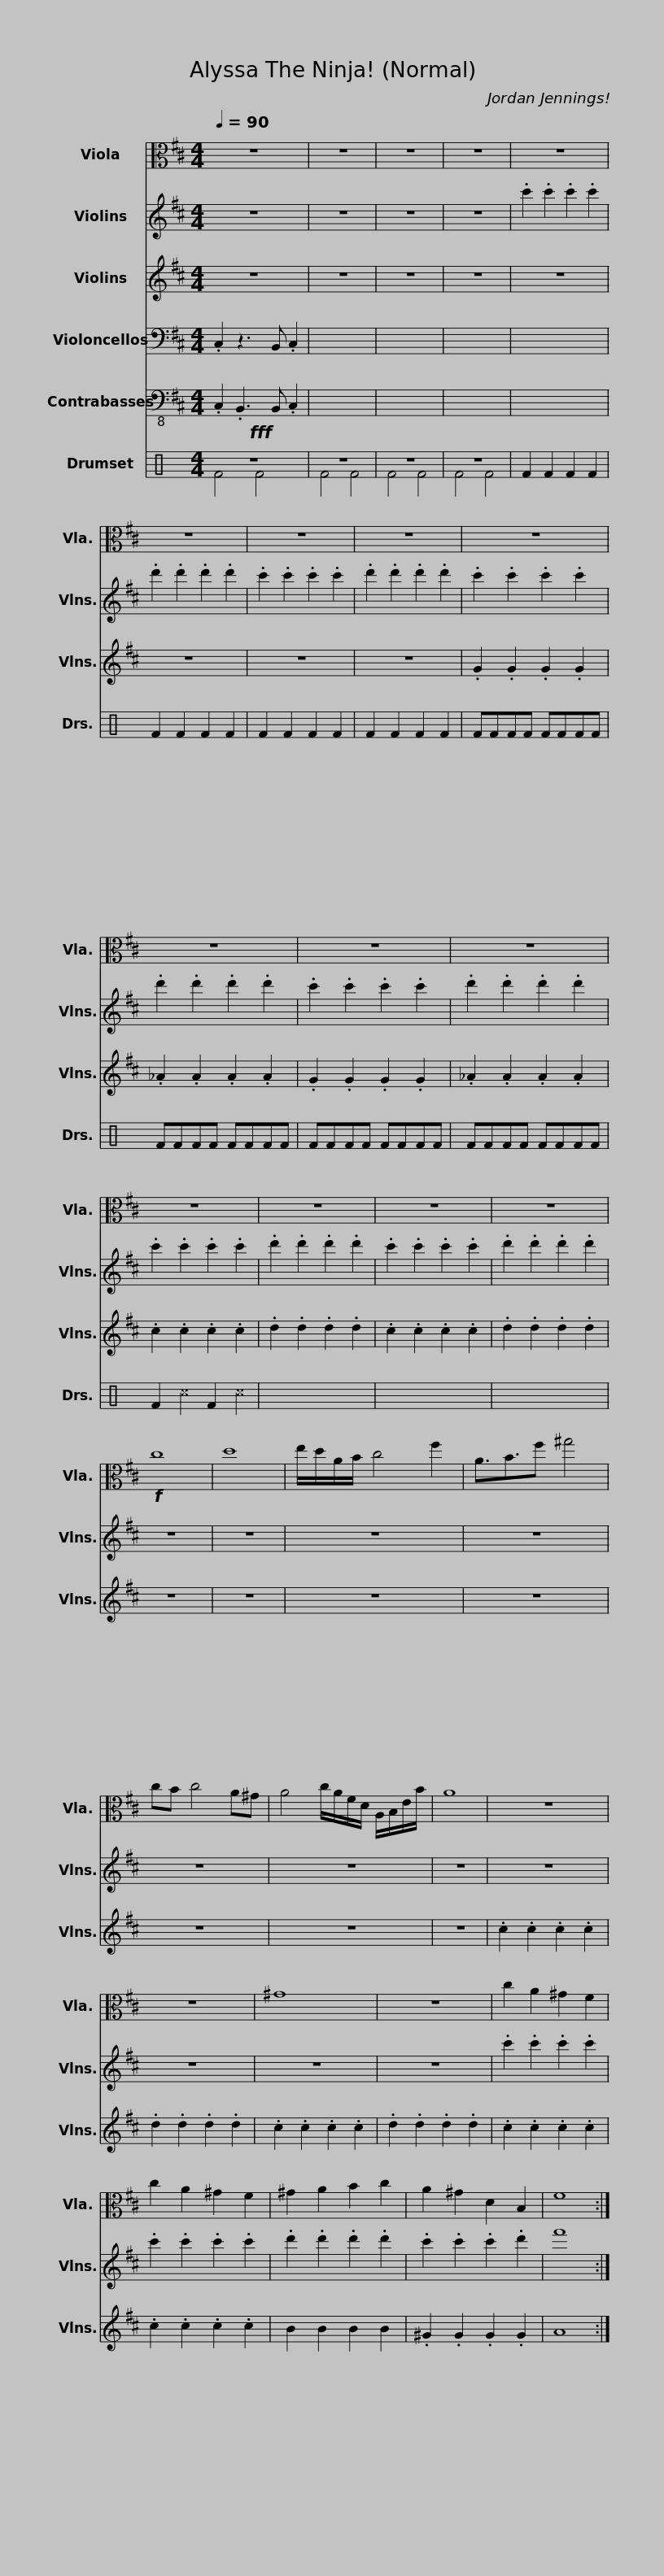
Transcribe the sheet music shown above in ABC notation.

X:1
%%score 1 2 3 4 5 ( 6 7 )
L:1/8
Q:1/4=90
M:4/4
I:linebreak $
K:D
V:1 alto
V:2 treble
V:3 treble
V:4 bass
V:5 bass-8
V:6 perc
K:none
V:7 perc
K:none
V:1
 z8 | z8 | z8 | z8 | z8 | %5
 z8 | z8 | z8 |$ z8 | z8 | %10
 z8 | z8 | z8 | z8 |$ z8 | %15
 z8 |!f! c8 | d8 | e/d/A/B/ c4 f2 | A3/2B3/2f ^g4 | %20
 cB c4 A^G |$ A4 c/A/F/D/ A,/B,/E/B/ | A8 | z8 | z8 | %25
 ^G8 | z8 | c2 A2 ^G2 F2 | c2 A2 ^G2 F2 |$ ^G2 A2 B2 c2 | %30
 A2 ^G2 D2 B,2 | F8 :| %32
V:2
 z8 | z8 | z8 | z8 | .c'2 .c'2 .c'2 .c'2 | %5
 .d'2 .d'2 .d'2 .d'2 | .c'2 .c'2 .c'2 .c'2 | .d'2 .d'2 .d'2 .d'2 |$ .c'2 .c'2 .c'2 .c'2 | .d'2 .d'2 .d'2 .d'2 | %10
 .c'2 .c'2 .c'2 .c'2 | .d'2 .d'2 .d'2 .d'2 | .c'2 .c'2 .c'2 .c'2 | .d'2 .d'2 .d'2 .d'2 |$ .c'2 .c'2 .c'2 .c'2 | %15
 .d'2 .d'2 .d'2 .d'2 | z8 | z8 | z8 | z8 | %20
 z8 |$ z8 | z8 | z8 | z8 | %25
 z8 | z8 | .c'2 .c'2 .c'2 .c'2 | .c'2 .c'2 .c'2 .c'2 |$ .d'2 .d'2 .d'2 .d'2 | %30
 .c'2 .c'2 .c'2 .d'2 | f'8 :| %32
V:3
 z8 | z8 | z8 | z8 | z8 | %5
 z8 | z8 | z8 |$ .G2 .G2 .G2 .G2 | ._A2 .A2 .A2 .A2 | %10
 .G2 .G2 .G2 .G2 | ._A2 .A2 .A2 .A2 | .c2 .c2 .c2 .c2 | .d2 .d2 .d2 .d2 |$ .c2 .c2 .c2 .c2 | %15
 .d2 .d2 .d2 .d2 | z8 | z8 | z8 | z8 | %20
 z8 |$ z8 | z8 | .c2 .c2 .c2 .c2 | .d2 .d2 .d2 .d2 | %25
 .c2 .c2 .c2 .c2 | .d2 .d2 .d2 .d2 | .c2 .c2 .c2 .c2 | .c2 .c2 .c2 .c2 |$ B2 B2 B2 B2 | %30
 .^G2 .G2 .G2 .G2 | A8 :| %32
V:4
 .C,2 z3 B,, .C,2 | x8 | x8 | x8 | x8 | %5
 x8 | x8 | x8 |$ x8 | x8 | %10
 x8 | x8 | x8 | x8 |$ x8 | %15
 x8 | x8 | x8 | x8 | x8 | %20
 x8 |$ x8 | x8 | x8 | x8 | %25
 x8 | x8 | x8 | x8 |$ x8 | %30
 x8 | x8 :| %32
V:5
 .C,2 .B,,3 B,, .C,2 | x8 | x8 | x8 | x8 | %5
 x8 | x8 | x8 |$ x8 | x8 | %10
 x8 | x8 | x8 | x8 |$ x8 | %15
 x8 | x8 | x8 | x8 | x8 | %20
 x8 |$ x8 | x8 | x8 | x8 | %25
 x8 | x8 | x8 | x8 |$ x8 | %30
 x8 | x8 :| %32
V:6
[K:C]!fff! z8 | z8 | z8 | z8 | F2 F2 F2 F2 | %5
 F2 F2 F2 F2 | F2 F2 F2 F2 | F2 F2 F2 F2 |$ FFFF FFFF | FFFF FFFF | %10
 FFFF FFFF | FFFF FFFF | F2 ^c2 F2 ^c2 | x8 |$ x8 | %15
 x8 | x8 | x8 | x8 | x8 | %20
 x8 |$ x8 | x8 | x8 | x8 | %25
 x8 | x8 | x8 | x8 |$ x8 | %30
 x8 | x8 :| %32
V:7
[K:C] F4 F4 | F4 F4 | F4 F4 | F4 F4 | x8 | %5
 x8 | x8 | x8 |$ x8 | x8 | %10
 x8 | x8 | x8 | x8 |$ x8 | %15
 x8 | x8 | x8 | x8 | x8 | %20
 x8 |$ x8 | x8 | x8 | x8 | %25
 x8 | x8 | x8 | x8 |$ x8 | %30
 x8 | x8 :| %32
